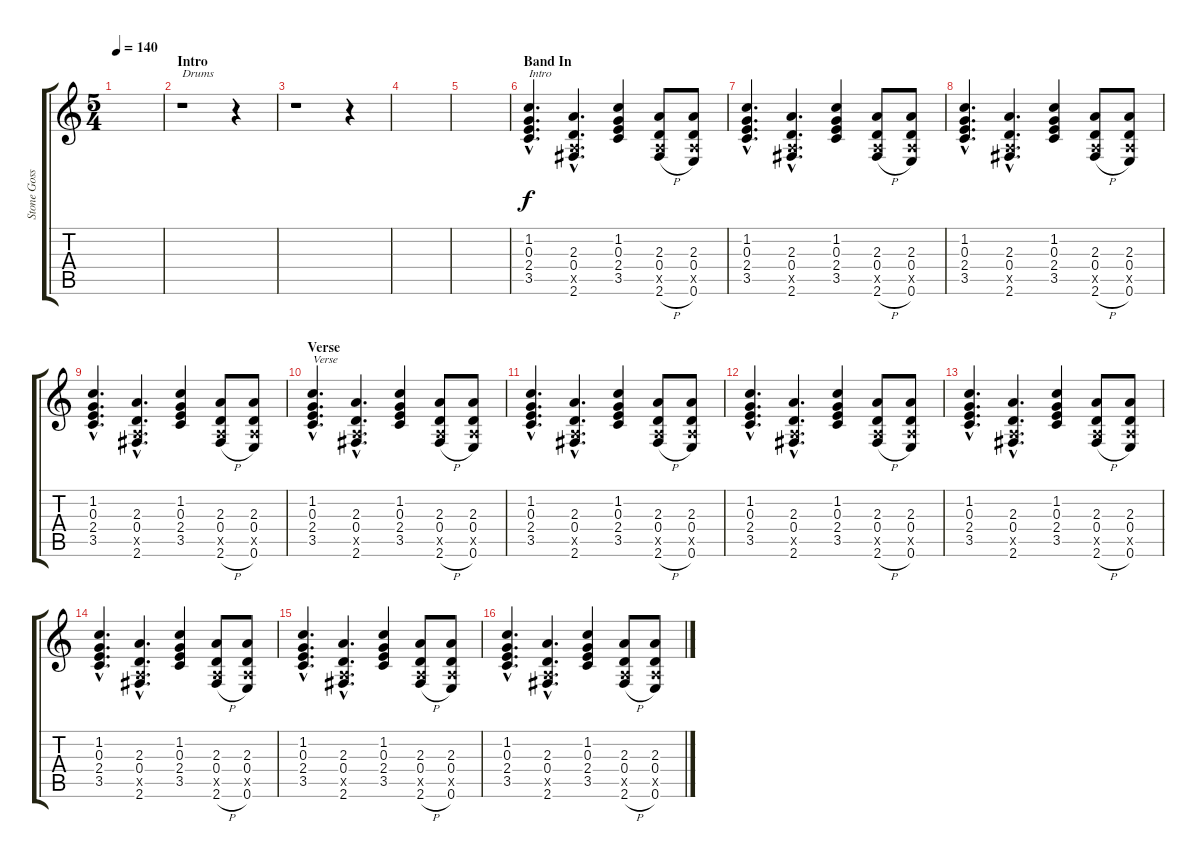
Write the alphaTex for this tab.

\track ("Stone Gossard" "Stone Goss") {instrument distortionguitar}
\staff {score tabs}
\tuning (E4 B3 G3 D3 A2 E2) {hide}
\ts (5 4)
\tempo 140
\clef g2
\ks c
|
\section ("" "Intro")
r.1{txt "Drums"} r.4 |
r.1 r.4 |
|
|
\section ("" "Band In")
(1.2{hac} 0.3{hac} 2.4{hac} 3.5{hac}).4{d txt "Intro"} (2.3{hac} 0.4{hac} 0.5{hac x} 2.6{hac}).4{d} (1.2 0.3 2.4 3.5).4 (2.3 0.4 0.5{x} 2.6{h}).8 (2.3 0.4 0.5{x} 0.6).8 |
(1.2{hac} 0.3{hac} 2.4{hac} 3.5{hac}).4{d} (2.3{hac} 0.4{hac} 0.5{hac x} 2.6{hac}).4{d} (1.2 0.3 2.4 3.5).4 (2.3 0.4 0.5{x} 2.6{h}).8 (2.3 0.4 0.5{x} 0.6).8 |
(1.2{hac} 0.3{hac} 2.4{hac} 3.5{hac}).4{d} (2.3{hac} 0.4{hac} 0.5{hac x} 2.6{hac}).4{d} (1.2 0.3 2.4 3.5).4 (2.3 0.4 0.5{x} 2.6{h}).8 (2.3 0.4 0.5{x} 0.6).8 |
(1.2{hac} 0.3{hac} 2.4{hac} 3.5{hac}).4{d} (2.3{hac} 0.4{hac} 0.5{hac x} 2.6{hac}).4{d} (1.2 0.3 2.4 3.5).4 (2.3 0.4 0.5{x} 2.6{h}).8 (2.3 0.4 0.5{x} 0.6).8 |
\section ("" "Verse")
(1.2{hac} 0.3{hac} 2.4{hac} 3.5{hac}).4{d txt "Verse"} (2.3{hac} 0.4{hac} 0.5{hac x} 2.6{hac}).4{d} (1.2 0.3 2.4 3.5).4 (2.3 0.4 0.5{x} 2.6{h}).8 (2.3 0.4 0.5{x} 0.6).8 |
(1.2{hac} 0.3{hac} 2.4{hac} 3.5{hac}).4{d} (2.3{hac} 0.4{hac} 0.5{hac x} 2.6{hac}).4{d} (1.2 0.3 2.4 3.5).4 (2.3 0.4 0.5{x} 2.6{h}).8 (2.3 0.4 0.5{x} 0.6).8 |
(1.2{hac} 0.3{hac} 2.4{hac} 3.5{hac}).4{d} (2.3{hac} 0.4{hac} 0.5{hac x} 2.6{hac}).4{d} (1.2 0.3 2.4 3.5).4 (2.3 0.4 0.5{x} 2.6{h}).8 (2.3 0.4 0.5{x} 0.6).8 |
(1.2{hac} 0.3{hac} 2.4{hac} 3.5{hac}).4{d} (2.3{hac} 0.4{hac} 0.5{hac x} 2.6{hac}).4{d} (1.2 0.3 2.4 3.5).4 (2.3 0.4 0.5{x} 2.6{h}).8 (2.3 0.4 0.5{x} 0.6).8 |
(1.2{hac} 0.3{hac} 2.4{hac} 3.5{hac}).4{d} (2.3{hac} 0.4{hac} 0.5{hac x} 2.6{hac}).4{d} (1.2 0.3 2.4 3.5).4 (2.3 0.4 0.5{x} 2.6{h}).8 (2.3 0.4 0.5{x} 0.6).8 |
(1.2{hac} 0.3{hac} 2.4{hac} 3.5{hac}).4{d} (2.3{hac} 0.4{hac} 0.5{hac x} 2.6{hac}).4{d} (1.2 0.3 2.4 3.5).4 (2.3 0.4 0.5{x} 2.6{h}).8 (2.3 0.4 0.5{x} 0.6).8 |
(1.2{hac} 0.3{hac} 2.4{hac} 3.5{hac}).4{d} (2.3{hac} 0.4{hac} 0.5{hac x} 2.6{hac}).4{d} (1.2 0.3 2.4 3.5).4 (2.3 0.4 0.5{x} 2.6{h}).8 (2.3 0.4 0.5{x} 0.6).8
